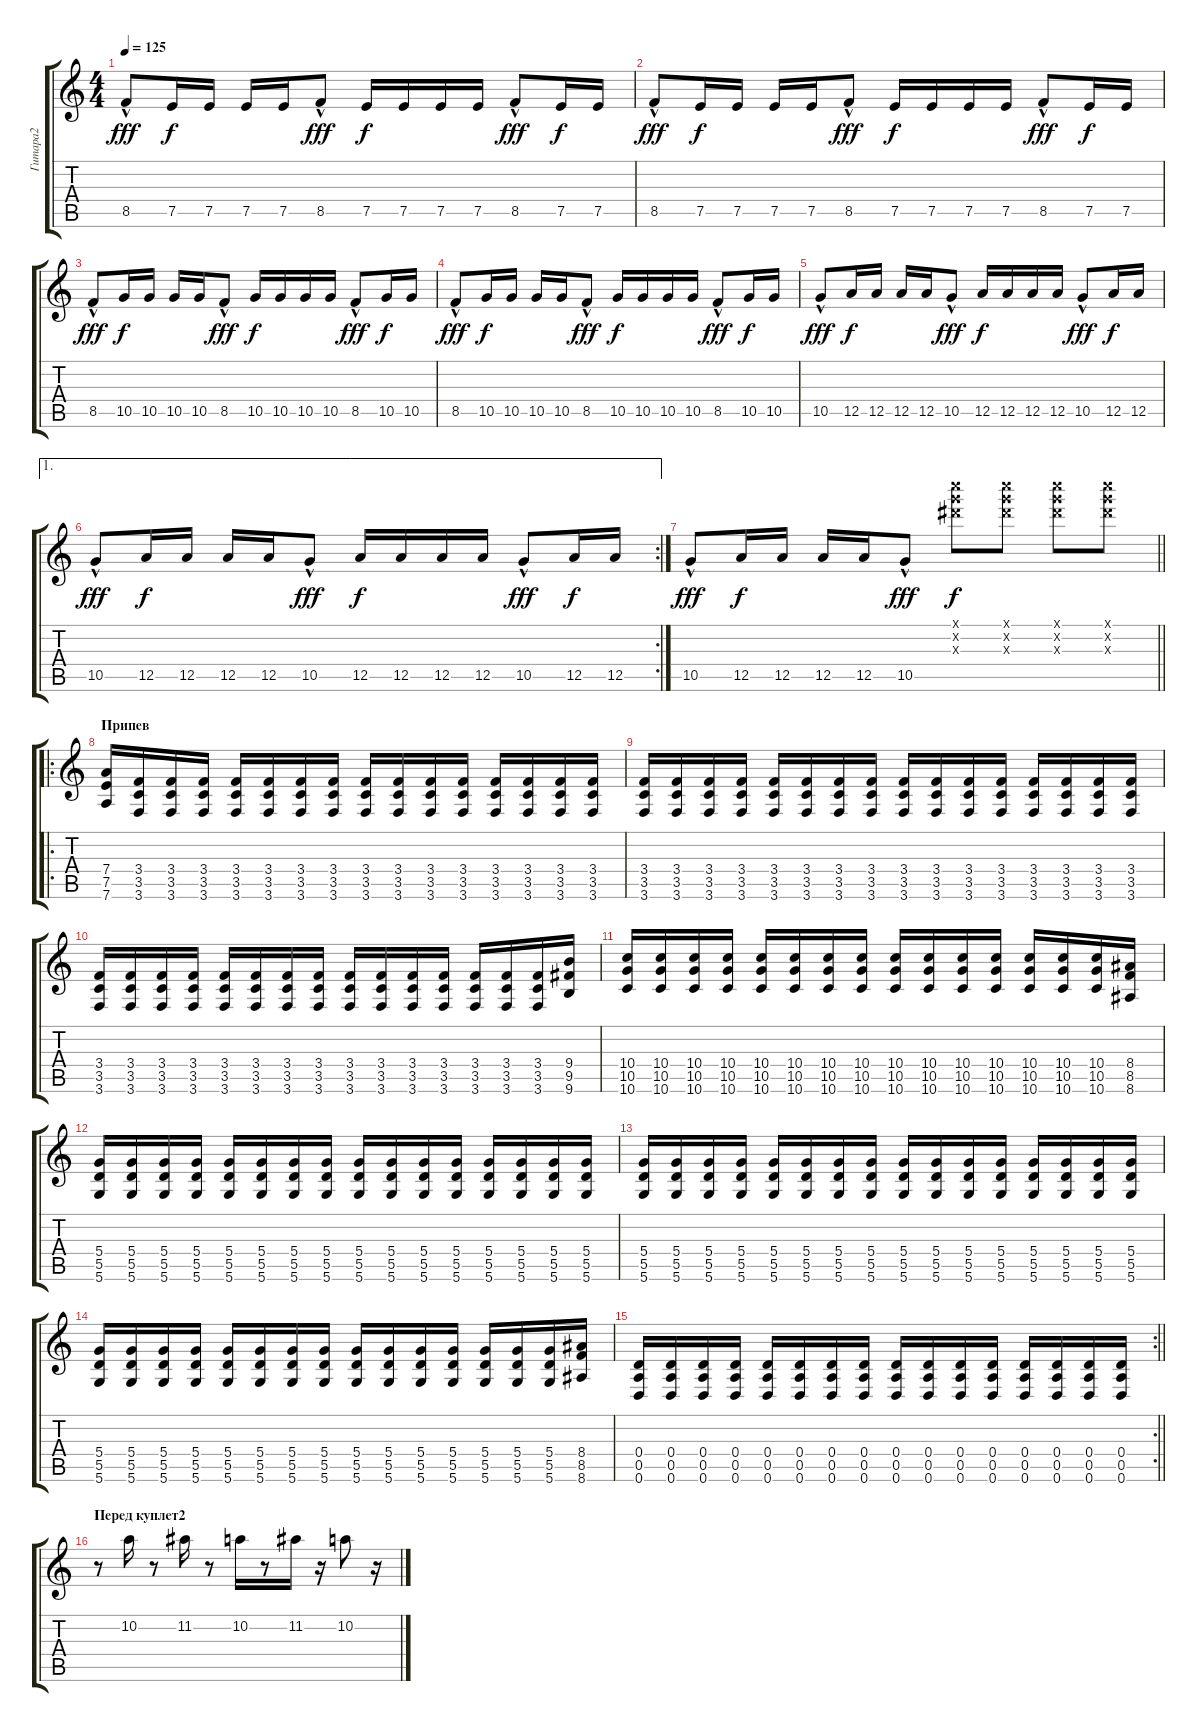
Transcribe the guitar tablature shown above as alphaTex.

\track ("Гитара2" "Гитара2") {instrument overdrivenguitar}
\staff {score tabs}
\tuning (E4 B3 G3 D3 A2 D2) {hide}
\ts (4 4)
\tempo 125
\clef g2
\ks c
8.5{hac}.8{dy fff} 7.5.16{dy f} 7.5.16 7.5.16 7.5.16 8.5{hac}.8{dy fff} 7.5.16{dy f} 7.5.16 7.5.16 7.5.16 8.5{hac}.8{dy fff} 7.5.16{dy f} 7.5.16 |
8.5{hac}.8{dy fff} 7.5.16{dy f} 7.5.16 7.5.16 7.5.16 8.5{hac}.8{dy fff} 7.5.16{dy f} 7.5.16 7.5.16 7.5.16 8.5{hac}.8{dy fff} 7.5.16{dy f} 7.5.16 |
8.5{hac}.8{dy fff} 10.5.16{dy f} 10.5.16 10.5.16 10.5.16 8.5{hac}.8{dy fff} 10.5.16{dy f} 10.5.16 10.5.16 10.5.16 8.5{hac}.8{dy fff} 10.5.16{dy f} 10.5.16 |
8.5{hac}.8{dy fff} 10.5.16{dy f} 10.5.16 10.5.16 10.5.16 8.5{hac}.8{dy fff} 10.5.16{dy f} 10.5.16 10.5.16 10.5.16 8.5{hac}.8{dy fff} 10.5.16{dy f} 10.5.16 |
10.5{hac}.8{dy fff} 12.5.16{dy f} 12.5.16 12.5.16 12.5.16 10.5{hac}.8{dy fff} 12.5.16{dy f} 12.5.16 12.5.16 12.5.16 10.5{hac}.8{dy fff} 12.5.16{dy f} 12.5.16 |
\ae 1
\rc 2
10.5{hac}.8{dy fff} 12.5.16{dy f} 12.5.16 12.5.16 12.5.16 10.5{hac}.8{dy fff} 12.5.16{dy f} 12.5.16 12.5.16 12.5.16 10.5{hac}.8{dy fff} 12.5.16{dy f} 12.5.16 |
\barLineRight lightlight
10.5{hac}.8{dy fff} 12.5.16{dy f} 12.5.16 12.5.16 12.5.16 10.5{hac}.8{dy fff} (20.1{x} 20.2{x} 20.3{x}).8{dy f} (20.1{x} 20.2{x} 20.3{x}).8 (20.1{x} 20.2{x} 20.3{x}).8 (20.1{x} 20.2{x} 20.3{x}).8 |
\ro
\section ("" "Припев")
(7.4 7.5 7.6).16 (3.4 3.5 3.6).16 (3.4 3.5 3.6).16 (3.4 3.5 3.6).16 (3.4 3.5 3.6).16 (3.4 3.5 3.6).16 (3.4 3.5 3.6).16 (3.4 3.5 3.6).16 (3.4 3.5 3.6).16 (3.4 3.5 3.6).16 (3.4 3.5 3.6).16 (3.4 3.5 3.6).16 (3.4 3.5 3.6).16 (3.4 3.5 3.6).16 (3.4 3.5 3.6).16 (3.4 3.5 3.6).16 |
(3.4 3.5 3.6).16 (3.4 3.5 3.6).16 (3.4 3.5 3.6).16 (3.4 3.5 3.6).16 (3.4 3.5 3.6).16 (3.4 3.5 3.6).16 (3.4 3.5 3.6).16 (3.4 3.5 3.6).16 (3.4 3.5 3.6).16 (3.4 3.5 3.6).16 (3.4 3.5 3.6).16 (3.4 3.5 3.6).16 (3.4 3.5 3.6).16 (3.4 3.5 3.6).16 (3.4 3.5 3.6).16 (3.4 3.5 3.6).16 |
(3.4 3.5 3.6).16 (3.4 3.5 3.6).16 (3.4 3.5 3.6).16 (3.4 3.5 3.6).16 (3.4 3.5 3.6).16 (3.4 3.5 3.6).16 (3.4 3.5 3.6).16 (3.4 3.5 3.6).16 (3.4 3.5 3.6).16 (3.4 3.5 3.6).16 (3.4 3.5 3.6).16 (3.4 3.5 3.6).16 (3.4 3.5 3.6).16 (3.4 3.5 3.6).16 (3.4 3.5 3.6).16 (9.4 9.5 9.6).16 |
(10.4 10.5 10.6).16 (10.4 10.5 10.6).16 (10.4 10.5 10.6).16 (10.4 10.5 10.6).16 (10.4 10.5 10.6).16 (10.4 10.5 10.6).16 (10.4 10.5 10.6).16 (10.4 10.5 10.6).16 (10.4 10.5 10.6).16 (10.4 10.5 10.6).16 (10.4 10.5 10.6).16 (10.4 10.5 10.6).16 (10.4 10.5 10.6).16 (10.4 10.5 10.6).16 (10.4 10.5 10.6).16 (8.4 8.5 8.6).16 |
(5.4 5.5 5.6).16 (5.4 5.5 5.6).16 (5.4 5.5 5.6).16 (5.4 5.5 5.6).16 (5.4 5.5 5.6).16 (5.4 5.5 5.6).16 (5.4 5.5 5.6).16 (5.4 5.5 5.6).16 (5.4 5.5 5.6).16 (5.4 5.5 5.6).16 (5.4 5.5 5.6).16 (5.4 5.5 5.6).16 (5.4 5.5 5.6).16 (5.4 5.5 5.6).16 (5.4 5.5 5.6).16 (5.4 5.5 5.6).16 |
(5.4 5.5 5.6).16 (5.4 5.5 5.6).16 (5.4 5.5 5.6).16 (5.4 5.5 5.6).16 (5.4 5.5 5.6).16 (5.4 5.5 5.6).16 (5.4 5.5 5.6).16 (5.4 5.5 5.6).16 (5.4 5.5 5.6).16 (5.4 5.5 5.6).16 (5.4 5.5 5.6).16 (5.4 5.5 5.6).16 (5.4 5.5 5.6).16 (5.4 5.5 5.6).16 (5.4 5.5 5.6).16 (5.4 5.5 5.6).16 |
(5.4 5.5 5.6).16 (5.4 5.5 5.6).16 (5.4 5.5 5.6).16 (5.4 5.5 5.6).16 (5.4 5.5 5.6).16 (5.4 5.5 5.6).16 (5.4 5.5 5.6).16 (5.4 5.5 5.6).16 (5.4 5.5 5.6).16 (5.4 5.5 5.6).16 (5.4 5.5 5.6).16 (5.4 5.5 5.6).16 (5.4 5.5 5.6).16 (5.4 5.5 5.6).16 (5.4 5.5 5.6).16 (8.4 8.5 8.6).16 |
\rc 2
\barLineRight lightlight
(0.4 0.5 0.6).16 (0.4 0.5 0.6).16 (0.4 0.5 0.6).16 (0.4 0.5 0.6).16 (0.4 0.5 0.6).16 (0.4 0.5 0.6).16 (0.4 0.5 0.6).16 (0.4 0.5 0.6).16 (0.4 0.5 0.6).16 (0.4 0.5 0.6).16 (0.4 0.5 0.6).16 (0.4 0.5 0.6).16 (0.4 0.5 0.6).16 (0.4 0.5 0.6).16 (0.4 0.5 0.6).16 (0.4 0.5 0.6).16 |
\section ("" "Перед куплет2")
r.8 10.2.16 r.8 11.2.16 r.8 10.2.16 r.8 11.2.16 r.16 10.2.8 r.16
